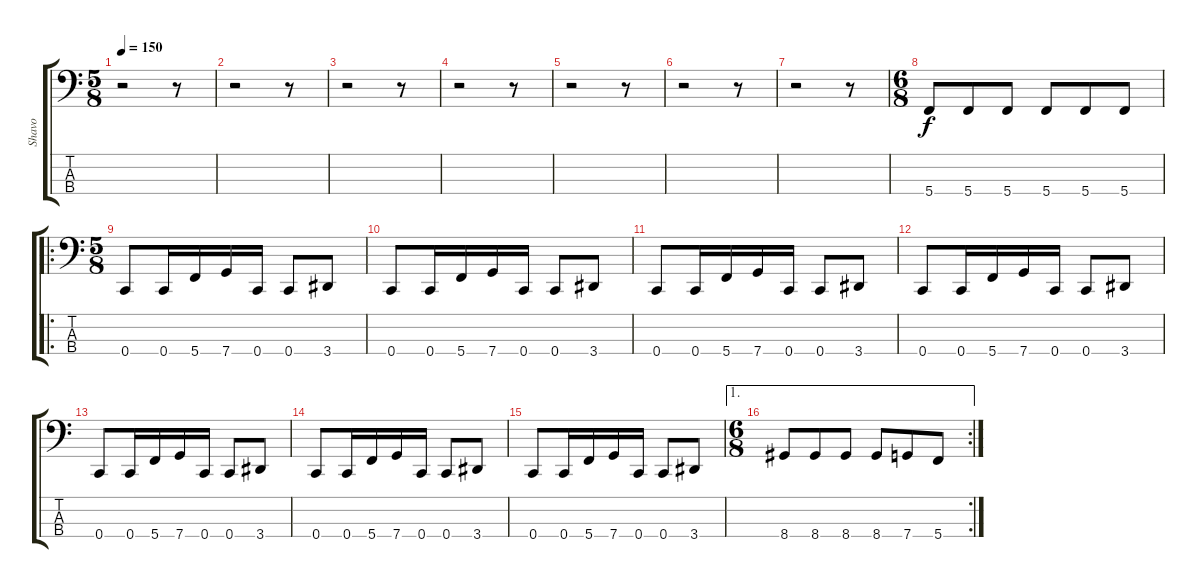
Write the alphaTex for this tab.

\track ("Shavo" "Shavo") {instrument electricbasspick}
\staff {score tabs}
\tuning (F2 C2 G1 C1) {hide}
\ts (5 8)
\tempo 150
\clef f4
\ks c
r.2{dy f instrument electricbasspick} r.8 |
r.2 r.8 |
r.2 r.8 |
r.2 r.8 |
r.2 r.8 |
r.2 r.8 |
r.2 r.8 |
\ts (6 8)
5.4.8 5.4.8 5.4.8 5.4.8 5.4.8 5.4.8 |
\ro
\ts (5 8)
0.4.8 0.4.16 5.4.16 7.4.16 0.4.16 0.4.8 3.4.8 |
0.4.8 0.4.16 5.4.16 7.4.16 0.4.16 0.4.8 3.4.8 |
0.4.8 0.4.16 5.4.16 7.4.16 0.4.16 0.4.8 3.4.8 |
0.4.8 0.4.16 5.4.16 7.4.16 0.4.16 0.4.8 3.4.8 |
0.4.8 0.4.16 5.4.16 7.4.16 0.4.16 0.4.8 3.4.8 |
0.4.8 0.4.16 5.4.16 7.4.16 0.4.16 0.4.8 3.4.8 |
0.4.8 0.4.16 5.4.16 7.4.16 0.4.16 0.4.8 3.4.8 |
\ae 1
\rc 2
\ts (6 8)
8.4.8 8.4.8 8.4.8 8.4.8 7.4.8 5.4.8
